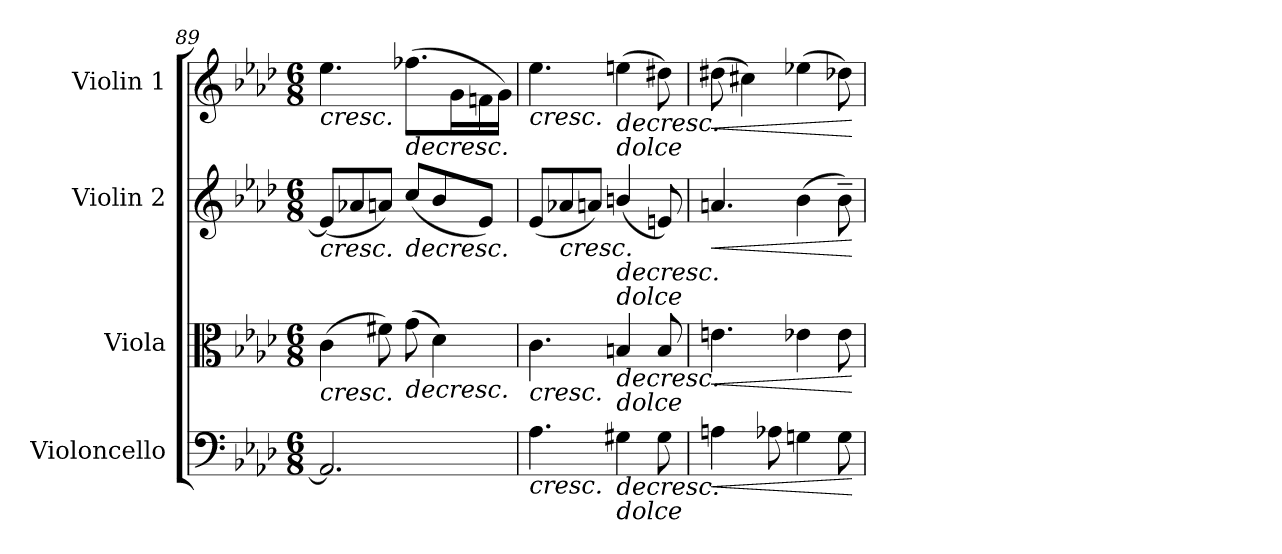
**kern	**dynam	**kern	**dynam	**kern	**dynam	**kern	**dynam
*part4	*part4	*part3	*part3	*part2	*part2	*part1	*part1
*staff4	*staff4	*staff3	*staff3	*staff2	*staff2	*staff1	*staff1
*I"Violoncello	*	*I"Viola	*	*I"Violin 2	*	*I"Violin 1	*
*I'Vc	*	*I'Vla	*	*I'Vln	*	*I'Vln	*
*clefF4	*	*clefC3	*	*clefG2	*	*clefG2	*
*k[b-e-a-d-]	*	*k[b-e-a-d-]	*	*k[b-e-a-d-]	*	*k[b-e-a-d-]	*
*M6/8	*	*M6/8	*	*M6/8	*	*M6/8	*
=89	=89	=89	=89	=89	=89	=89	=89
!	!	!	!LO:HP:b	!	!LO:HP:b	!	!LO:HP:b
2.AA-/]	.	(4c\	<	(8e-/L]	<	4.ee-\	<
.	.	.	.	8a-X/	.	.	.
.	.	8f#X\)	.	8an/J)	.	.	.
!	!	!	!LO:HP:b	!	!LO:HP:b	!	!LO:HP:b
.	.	(8g\	>	(8cc/L	>	(8.ff-X\L	>
.	.	4d-\)	.	8b-/	.	.	.
.	.	.	.	.	.	16g\L	.
.	.	.	.	8e-/J)	.	16fn\	.
.	.	.	.	.	.	16g\JJ)	.
.	.	.	[	.	[	.	[
=90	=90	=90	=90	=90	=90	=90	=90
!	!LO:HP:b	!	!LO:HP:b	!	!	!	!LO:HP:b
4.A-\	<	4.c\	<	(8e-/L	.	4.ee-\	<
!	!	!	!	!	!LO:HP:b	!	!
.	.	.	.	8a-X/	<	.	.
.	.	.	.	8an/J)	.	.	.
!	!	!	!	!	!	!LO:TX:b:i:t=dolce	!
!	!	!	!	!LO:TX:b:i:t=dolce	!	!	!
!	!	!LO:TX:b:i:t=dolce	!	!	!	!	!
!LO:TX:b:i:t=dolce	!	!	!	!	!	!	!
!	!LO:HP:b	!	!LO:HP:n=1:b	!	!LO:HP:n=1:b	!	!LO:HP:n=1:b
4G#X\	>	4Bn/	] >	(4bn/	] >	(4een\	] >
8G#\	.	8B/	.	8en/)	.	8dd#X\)	.
.	[	.	[	.	[	.	[
!!LO:LB:g=z
=91	=91	=91	=91	=91	=91	=91	=91
!	!LO:HP:b	!	!LO:HP:b	!	!LO:HP:b	!	!LO:HP:b
4An\	<	4.en\	<	4.an/	<	(8dd#X\	<
.	.	.	.	.	.	4cc#X\)	.
8A-X\	.	.	.	.	.	.	.
4Gn\	]	4e-X\	]	(4b-\	]	(4ee-X\	]
8G\	.	8e-\	.	8b-~\)	.	8dd-X\)	.
.	[	.	[	.	[	.	[
=	=	=	=	=	=	=	=
*-	*-	*-	*-	*-	*-	*-	*-
